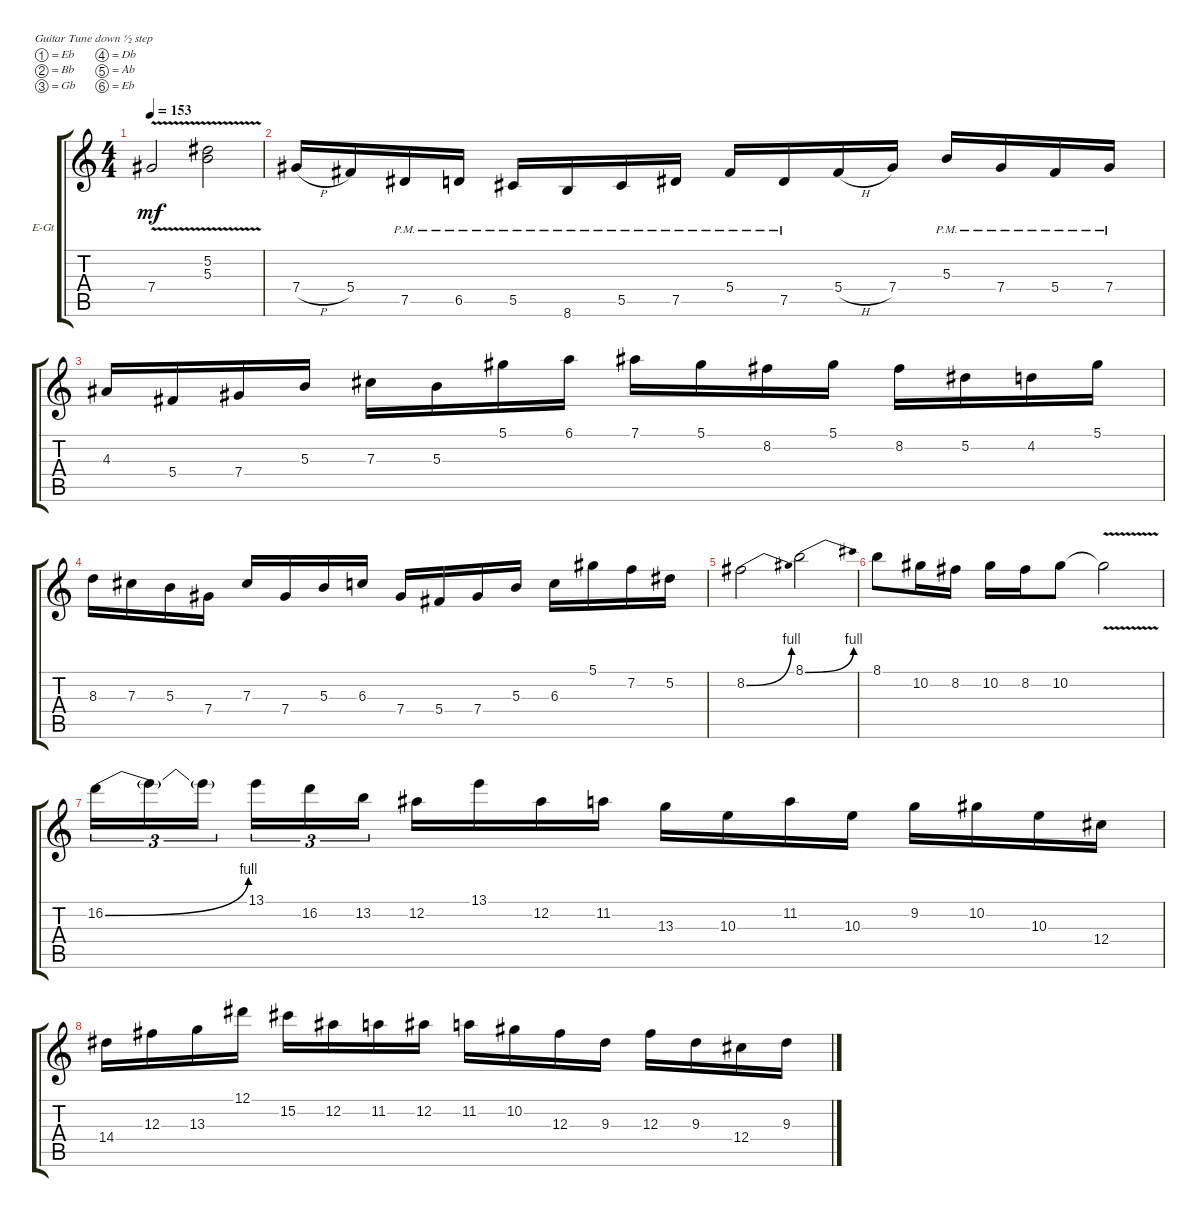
\bracketExtendMode groupsimilarinstruments
\firstSystemTrackNameOrientation horizontal
\otherSystemsTrackNameOrientation horizontal
\track ("solo" "E-Gt") {instrument distortionguitar}
\staff {score tabs}
\tuning (Eb4 Bb3 Gb3 Db3 Ab2 Eb2)
\ts (4 4)
\tempo 153
\clef g2
\ks c
7.4{v}.2{dy mf} (5.3{v} 5.2{v}).2 |
7.4{h}.16 5.4.16 7.5{pm}.16 6.5{pm}.16 5.5{pm}.16 8.6{pm}.16 5.5{pm}.16 7.5{pm}.16 5.4{pm}.16 7.5{pm}.16 5.4{h}.16 7.4.16 5.3{pm}.16 7.4{pm}.16 5.4{pm}.16 7.4{pm}.16 |
4.3.16 5.4.16 7.4.16 5.3.16 7.3.16 5.3.16 5.1.16 6.1.16 7.1.16 5.1.16 8.2.16 5.1.16 8.2.16 5.2.16 4.2.16 5.1.16 |
8.3.16 7.3.16 5.3.16 7.4.16 7.3.16 7.4.16 5.3.16 6.3.16 7.4.16 5.4.16 7.4.16 5.3.16 6.3.16 5.1.16 7.2.16 5.2.16 |
8.2{be (bend 0 0 15 4)}.2 8.1{be (bend 0 0 32.4 4)}.2 |
8.1.8 10.2.16 8.2.16 10.2.16 8.2.16 10.2.8 10.2{v t}.2 |
16.2{be (bend 0 0 15 4)}.16{tu (3 2)} 16.2{t}.16{tu (3 2)} 16.2{t}.16{tu (3 2)} 13.1.16{tu (3 2)} 16.2.16{tu (3 2)} 13.2.16{tu (3 2)} 12.2.16 13.1.16 12.2.16 11.2.16 13.3.16 10.3.16 11.2.16 10.3.16 9.2.16 10.2.16 10.3.16 12.4.16 |
14.4.16 12.3.16 13.3.16 12.1.16 15.2.16 12.2.16 11.2.16 12.2.16 11.2.16 10.2.16 12.3.16 9.3.16 12.3.16 9.3.16 12.4.16 9.3.16
